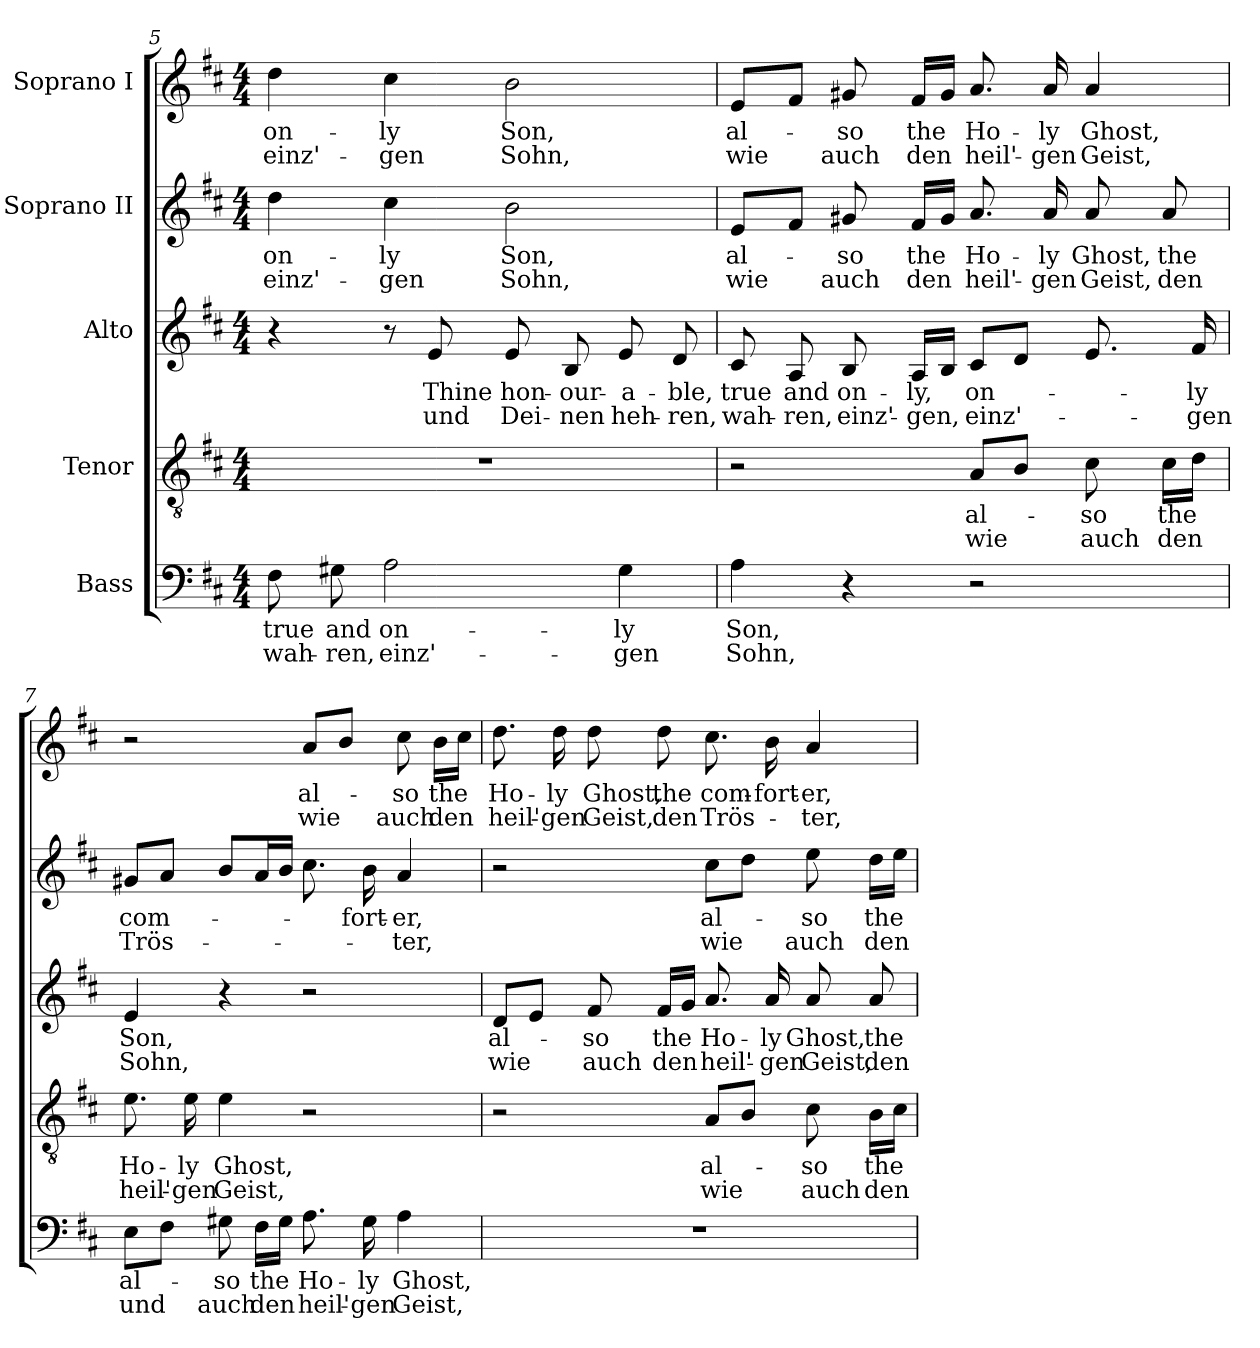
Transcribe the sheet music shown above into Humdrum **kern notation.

**kern	**text	**text	**kern	**text	**text	**kern	**text	**text	**kern	**text	**text	**kern	**text	**text
*part5	*part5	*part5	*part4	*part4	*part4	*part3	*part3	*part3	*part2	*part2	*part2	*part1	*part1	*part1
*staff5	*staff5	*staff5	*staff4	*staff4	*staff4	*staff3	*staff3	*staff3	*staff2	*staff2	*staff2	*staff1	*staff1	*staff1
*I"Bass	*	*	*I"Tenor	*	*	*I"Alto	*	*	*I"Soprano II	*	*	*I"Soprano I	*	*
!!LO:LB:g=z
*clefF4	*	*	*clefGv2	*	*	*clefG2	*	*	*clefG2	*	*	*clefG2	*	*
*k[f#c#]	*	*	*k[f#c#]	*	*	*k[f#c#]	*	*	*k[f#c#]	*	*	*k[f#c#]	*	*
*D:	*	*	*D:	*	*	*D:	*	*	*D:	*	*	*D:	*	*
*M4/4	*	*	*M4/4	*	*	*M4/4	*	*	*M4/4	*	*	*M4/4	*	*
=5	=5	=5	=5	=5	=5	=5	=5	=5	=5	=5	=5	=5	=5	=5
!	!LO:LY:b	!LO:LY:b	!	!	!	!	!	!	!	!LO:LY:b	!LO:LY:b	!	!LO:LY:b	!LO:LY:b
8F#\	true	wah-	1r	.	.	4r	.	.	4dd\	on-	einz'-	4dd\	on-	einz'-
!	!LO:LY:b	!LO:LY:b	!	!	!	!	!	!	!	!	!	!	!	!
8G#X\	and	-ren,	.	.	.	.	.	.	.	.	.	.	.	.
!	!LO:LY:b	!LO:LY:b	!	!	!	!	!	!	!	!LO:LY:b	!LO:LY:b	!	!LO:LY:b	!LO:LY:b
2A\	on-	einz'-	.	.	.	8r	.	.	4cc#\	-ly	-gen	4cc#\	-ly	-gen
!	!	!	!	!	!	!	!LO:LY:b	!LO:LY:b	!	!	!	!	!	!
.	.	.	.	.	.	8e/	Thine	und	.	.	.	.	.	.
!	!	!	!	!	!	!	!LO:LY:b	!LO:LY:b	!	!LO:LY:b	!LO:LY:b	!	!LO:LY:b	!LO:LY:b
.	.	.	.	.	.	8e/	hon-	Dei-	2b\	Son,	Sohn,	2b\	Son,	Sohn,
!	!	!	!	!	!	!	!LO:LY:b	!LO:LY:b	!	!	!	!	!	!
.	.	.	.	.	.	8B/	-our-	-nen	.	.	.	.	.	.
!	!LO:LY:b	!LO:LY:b	!	!	!	!	!LO:LY:b	!LO:LY:b	!	!	!	!	!	!
4G#\	-ly	-gen	.	.	.	8e/	-a-	heh-	.	.	.	.	.	.
!	!	!	!	!	!	!	!LO:LY:b	!LO:LY:b	!	!	!	!	!	!
.	.	.	.	.	.	8d/	-ble,	-ren,	.	.	.	.	.	.
!!LO:PB:g=z
=6	=6	=6	=6	=6	=6	=6	=6	=6	=6	=6	=6	=6	=6	=6
!	!LO:LY:b	!LO:LY:b	!	!	!	!	!LO:LY:b	!LO:LY:b	!	!LO:LY:b	!LO:LY:b	!	!LO:LY:b	!LO:LY:b
4A\	Son,	Sohn,	2r	.	.	8c#/	true	wah-	8e/L	al-	wie	8e/L	al-	wie
!	!	!	!	!	!	!	!LO:LY:b	!LO:LY:b	!	!	!	!	!	!
.	.	.	.	.	.	8A/	and	-ren,	8f#/J	.	.	8f#/J	.	.
!	!	!	!	!	!	!	!LO:LY:b	!LO:LY:b	!	!LO:LY:b	!LO:LY:b	!	!LO:LY:b	!LO:LY:b
4r	.	.	.	.	.	8B/	on-	einz'-	8g#X/	-so	auch	8g#X/	-so	auch
!	!	!	!	!	!	!	!LO:LY:b	!LO:LY:b	!	!LO:LY:b	!LO:LY:b	!	!LO:LY:b	!LO:LY:b
.	.	.	.	.	.	16A/LL	-ly,	-gen,	16f#/LL	the	den	16f#/LL	the	den
.	.	.	.	.	.	16B/JJ	.	.	16g#/JJ	.	.	16g#/JJ	.	.
!	!	!	!	!LO:LY:b	!LO:LY:b	!	!LO:LY:b	!LO:LY:b	!	!LO:LY:b	!LO:LY:b	!	!LO:LY:b	!LO:LY:b
2r	.	.	8A/L	al-	wie	8c#/L	on-	einz'-	8.a/	Ho-	heil'-	8.a/	Ho-	heil'-
.	.	.	8B/J	.	.	8d/J	.	.	.	.	.	.	.	.
!	!	!	!	!	!	!	!	!	!	!LO:LY:b	!LO:LY:b	!	!LO:LY:b	!LO:LY:b
.	.	.	.	.	.	.	.	.	16a/	-ly	-gen	16a/	-ly	-gen
!	!	!	!	!LO:LY:b	!LO:LY:b	!	!	!	!	!LO:LY:b	!LO:LY:b	!	!LO:LY:b	!LO:LY:b
.	.	.	8c#\	-so	auch	8.e/	.	.	8a/	Ghost,	Geist,	4a/	Ghost,	Geist,
!	!	!	!	!LO:LY:b	!LO:LY:b	!	!	!	!	!LO:LY:b	!LO:LY:b	!	!	!
.	.	.	16c#\LL	the	den	.	.	.	8a/	the	den	.	.	.
!	!	!	!	!	!	!	!LO:LY:b	!LO:LY:b	!	!	!	!	!	!
.	.	.	16d\JJ	.	.	16f#/	-ly	-gen	.	.	.	.	.	.
!!LO:LB:g=z
=7	=7	=7	=7	=7	=7	=7	=7	=7	=7	=7	=7	=7	=7	=7
!	!LO:LY:b	!LO:LY:b	!	!LO:LY:b	!LO:LY:b	!	!LO:LY:b	!LO:LY:b	!	!LO:LY:b	!LO:LY:b	!	!	!
8E\L	al-	und	8.e\	Ho-	heil'-	4e/	Son,	Sohn,	8g#X/L	com-	Trös-	2r	.	.
8F#\J	.	.	.	.	.	.	.	.	8a/J	.	.	.	.	.
!	!	!	!	!LO:LY:b	!LO:LY:b	!	!	!	!	!	!	!	!	!
.	.	.	16e\	-ly	-gen	.	.	.	.	.	.	.	.	.
!	!LO:LY:b	!LO:LY:b	!	!LO:LY:b	!LO:LY:b	!	!	!	!	!	!	!	!	!
8G#X\	-so	auch	4e\	Ghost,	Geist,	4r	.	.	8b/L	.	.	.	.	.
!	!LO:LY:b	!LO:LY:b	!	!	!	!	!	!	!	!	!	!	!	!
16F#\LL	the	den	.	.	.	.	.	.	16a/L	.	.	.	.	.
16G#\JJ	.	.	.	.	.	.	.	.	16b/JJ	.	.	.	.	.
!	!LO:LY:b	!LO:LY:b	!	!	!	!	!	!	!	!	!	!	!LO:LY:b	!LO:LY:b
8.A\	Ho-	heil'-	2r	.	.	2r	.	.	8.cc#\	.	.	8a/L	al-	wie
.	.	.	.	.	.	.	.	.	.	.	.	8b/J	.	.
!	!LO:LY:b	!LO:LY:b	!	!	!	!	!	!	!	!LO:LY:b	!	!	!	!
16G#\	-ly	-gen	.	.	.	.	.	.	16b\	-fort-	.	.	.	.
!	!LO:LY:b	!LO:LY:b	!	!	!	!	!	!	!	!LO:LY:b	!LO:LY:b	!	!LO:LY:b	!LO:LY:b
4A\	Ghost,	Geist,	.	.	.	.	.	.	4a/	-er,	-ter,	8cc#\	-so	auch
!	!	!	!	!	!	!	!	!	!	!	!	!	!LO:LY:b	!LO:LY:b
.	.	.	.	.	.	.	.	.	.	.	.	16b\LL	the	den
.	.	.	.	.	.	.	.	.	.	.	.	16cc#\JJ	.	.
!!LO:PB:g=z
=8	=8	=8	=8	=8	=8	=8	=8	=8	=8	=8	=8	=8	=8	=8
!	!	!	!	!	!	!	!LO:LY:b	!LO:LY:b	!	!	!	!	!LO:LY:b	!LO:LY:b
1r	.	.	2r	.	.	8d/L	al-	wie	2r	.	.	8.dd\	Ho-	heil'-
.	.	.	.	.	.	8e/J	.	.	.	.	.	.	.	.
!	!	!	!	!	!	!	!	!	!	!	!	!	!LO:LY:b	!LO:LY:b
.	.	.	.	.	.	.	.	.	.	.	.	16dd\	-ly	-gen
!	!	!	!	!	!	!	!LO:LY:b	!LO:LY:b	!	!	!	!	!LO:LY:b	!LO:LY:b
.	.	.	.	.	.	8f#/	-so	auch	.	.	.	8dd\	Ghost,	Geist,
!	!	!	!	!	!	!	!LO:LY:b	!LO:LY:b	!	!	!	!	!LO:LY:b	!LO:LY:b
.	.	.	.	.	.	16f#/LL	the	den	.	.	.	8dd\	the	den
.	.	.	.	.	.	16g/JJ	.	.	.	.	.	.	.	.
!	!	!	!	!LO:LY:b	!LO:LY:b	!	!LO:LY:b	!LO:LY:b	!	!LO:LY:b	!LO:LY:b	!	!LO:LY:b	!LO:LY:b
.	.	.	8A/L	al-	wie	8.a/	Ho-	heil'-	8cc#\L	al-	wie	8.cc#\	com-	Trös-
.	.	.	8B/J	.	.	.	.	.	8dd\J	.	.	.	.	.
!	!	!	!	!	!	!	!LO:LY:b	!LO:LY:b	!	!	!	!	!LO:LY:b	!
.	.	.	.	.	.	16a/	-ly	-gen	.	.	.	16b\	-fort-	.
!	!	!	!	!LO:LY:b	!LO:LY:b	!	!LO:LY:b	!LO:LY:b	!	!LO:LY:b	!LO:LY:b	!	!LO:LY:b	!LO:LY:b
.	.	.	8c#\	-so	auch	8a/	Ghost,	Geist,	8ee\	-so	auch	4a/	-er,	-ter,
!	!	!	!	!LO:LY:b	!LO:LY:b	!	!LO:LY:b	!LO:LY:b	!	!LO:LY:b	!LO:LY:b	!	!	!
.	.	.	16B\LL	the	den	8a/	the	den	16dd\LL	the	den	.	.	.
.	.	.	16c#\JJ	.	.	.	.	.	16ee\JJ	.	.	.	.	.
=	=	=	=	=	=	=	=	=	=	=	=	=	=	=
*-	*-	*-	*-	*-	*-	*-	*-	*-	*-	*-	*-	*-	*-	*-
